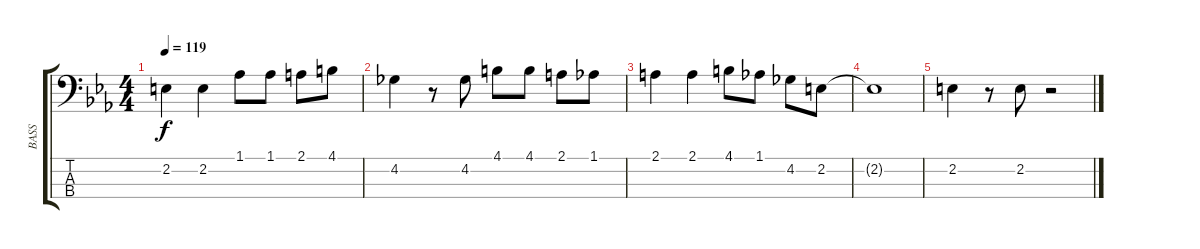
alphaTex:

\track ("BASS" "BASS") {instrument electricbassfinger}
\staff {score tabs}
\tuning (G2 D2 A1 E1) {hide}
\ts (4 4)
\tempo 119
\clef f4
\ks eb
2.2.4{dy f} 2.2.4 1.1.8 1.1.8 2.1.8 4.1.8 |
4.2.4 r.8 4.2.8 4.1.8 4.1.8 2.1.8 1.1.8 |
2.1.4 2.1.4 4.1.8 1.1.8 4.2.8 2.2.8 |
2.2{t}.1 |
2.2.4 r.8 2.2.8 r.2
